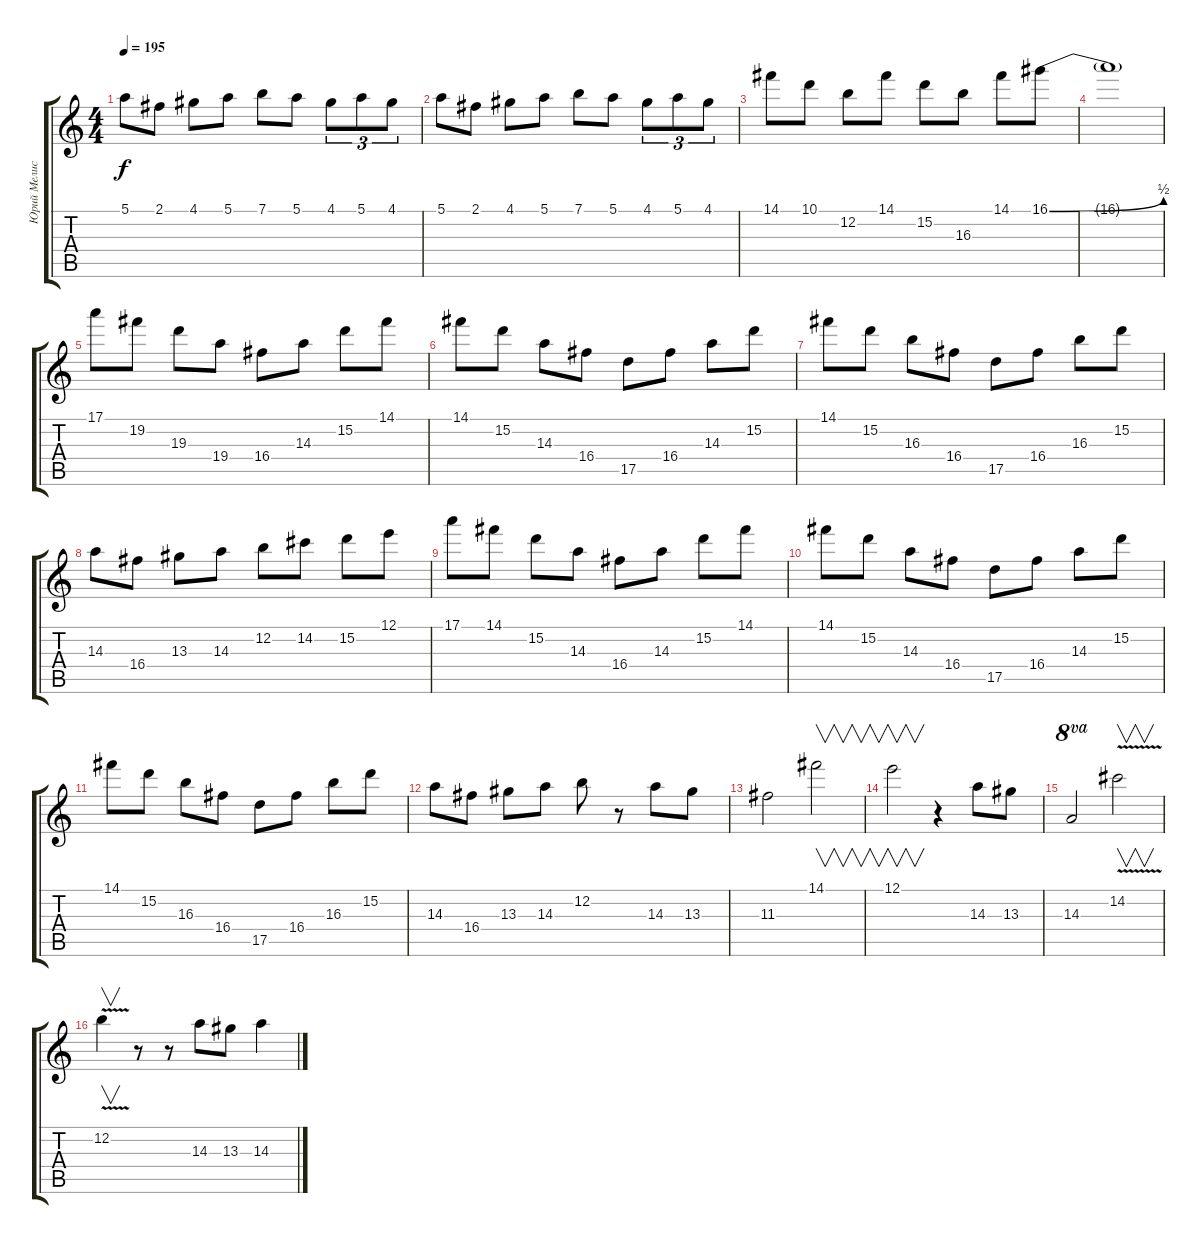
\track ("Юрий Мелисов" "Юрий Мелис") {instrument distortionguitar}
\staff {score tabs}
\tuning (E4 B3 G3 D3 A2 E2) {hide}
\ts (4 4)
\tempo 195
\clef g2
\ks c
5.1.8{dy f} 2.1.8 4.1.8 5.1.8 7.1.8 5.1.8 4.1.8{tu (3 2)} 5.1.8{tu (3 2)} 4.1.8{tu (3 2)} |
5.1.8 2.1.8 4.1.8 5.1.8 7.1.8 5.1.8 4.1.8{tu (3 2)} 5.1.8{tu (3 2)} 4.1.8{tu (3 2)} |
14.1.8 10.1.8 12.2.8 14.1.8 15.2.8 16.3.8 14.1.8 16.1{be (bend 0 0 60 2)}.8 |
16.1{t}.1 |
17.1.8 19.2.8 19.3.8 19.4.8 16.4.8 14.3.8 15.2.8 14.1.8 |
14.1.8 15.2.8 14.3.8 16.4.8 17.5.8 16.4.8 14.3.8 15.2.8 |
14.1.8 15.2.8 16.3.8 16.4.8 17.5.8 16.4.8 16.3.8 15.2.8 |
14.3.8 16.4.8 13.3.8 14.3.8 12.2.8 14.2.8 15.2.8 12.1.8 |
17.1.8 14.1.8 15.2.8 14.3.8 16.4.8 14.3.8 15.2.8 14.1.8 |
14.1.8 15.2.8 14.3.8 16.4.8 17.5.8 16.4.8 14.3.8 15.2.8 |
14.1.8 15.2.8 16.3.8 16.4.8 17.5.8 16.4.8 16.3.8 15.2.8 |
14.3.8 16.4.8 13.3.8 14.3.8 12.2.8 r.8 14.3.8 13.3.8 |
11.3.2 14.1.2{v} |
12.1.2{v} r.4 14.3.8 13.3.8 |
14.3.2{ot 8va} 14.2{v}.2{v} |
12.2{v}.4{v} r.8 r.8 14.3.8 13.3.8 14.3.4
